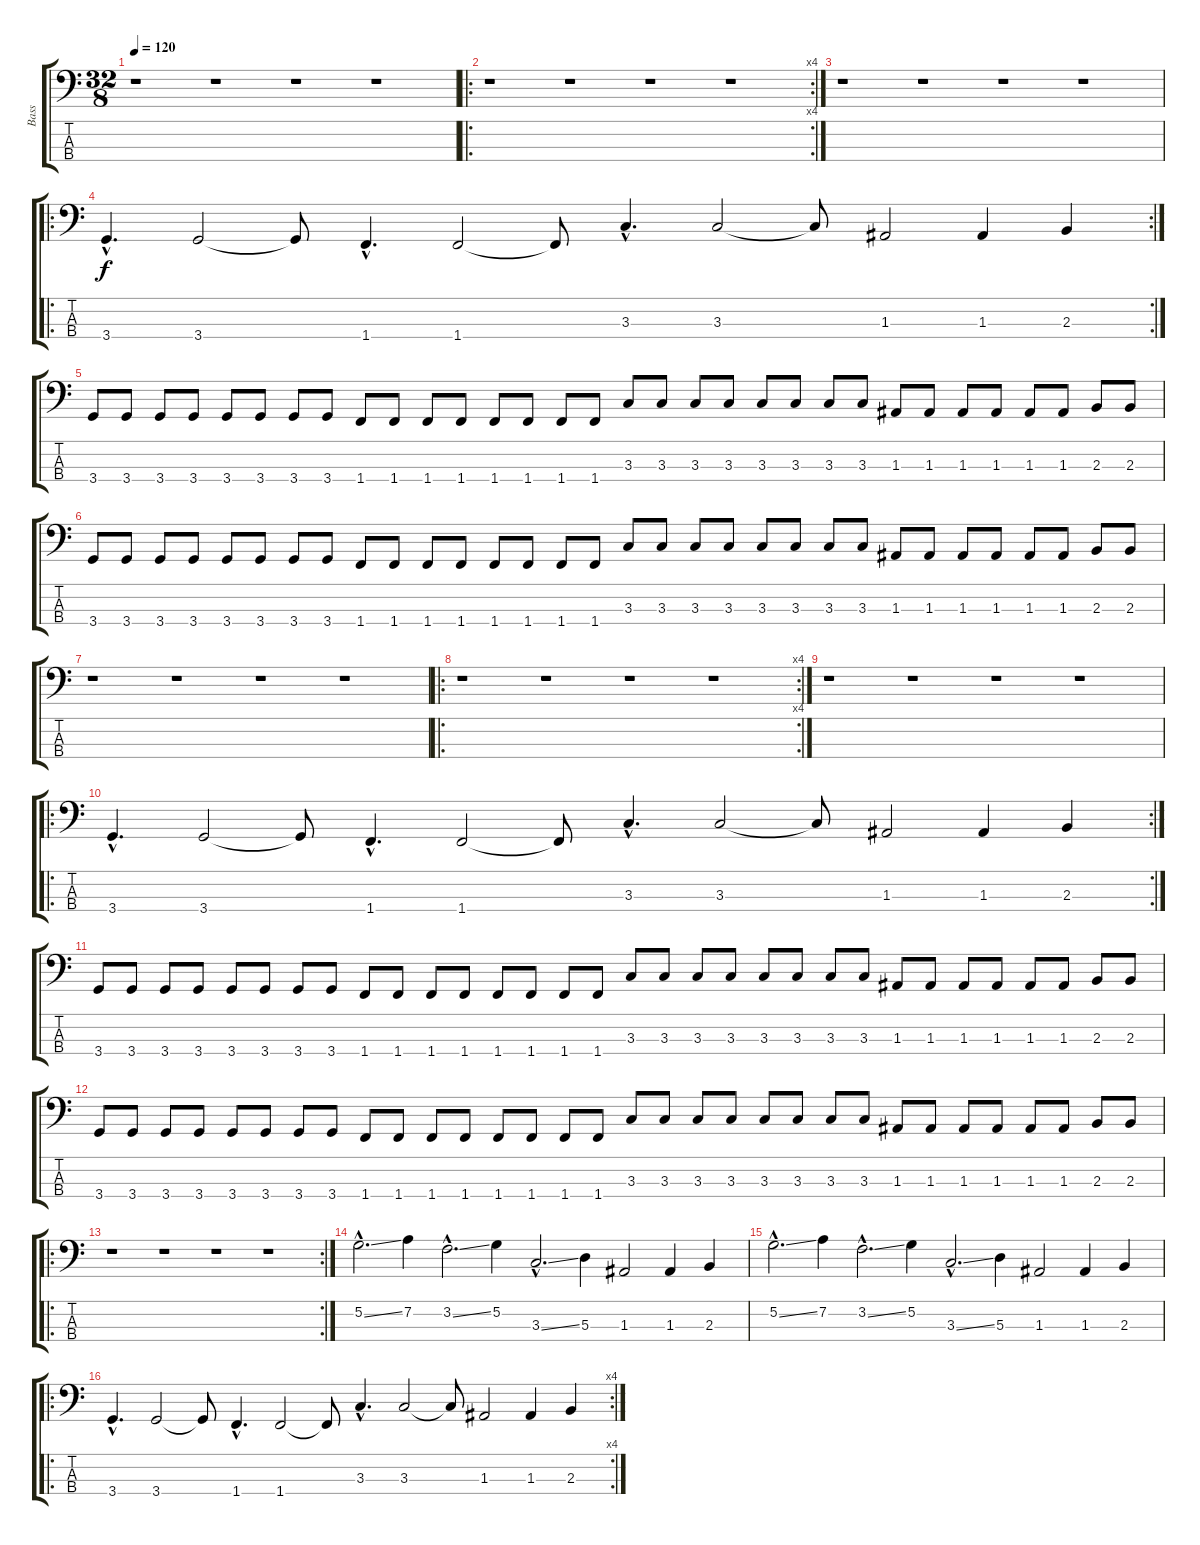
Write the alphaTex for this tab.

\track ("Bass" "Bass") {instrument electricbassfinger}
\staff {score tabs}
\tuning (G2 D2 A1 E1) {hide}
\ts (32 8)
\tempo 120
\clef f4
\ks c
r.1{dy f instrument electricbassfinger} r.1 r.1 r.1 |
\ro
\rc 4
r.1 r.1 r.1 r.1 |
r.1 r.1 r.1 r.1 |
\ro
\rc 2
3.4{hac}.4{d} 3.4.2 3.4{t}.8 1.4{hac}.4{d} 1.4.2 1.4{t}.8 3.3{hac}.4{d} 3.3.2 3.3{t}.8 1.3.2 1.3.4 2.3.4 |
3.4.8 3.4.8 3.4.8 3.4.8 3.4.8 3.4.8 3.4.8 3.4.8 1.4.8 1.4.8 1.4.8 1.4.8 1.4.8 1.4.8 1.4.8 1.4.8 3.3.8 3.3.8 3.3.8 3.3.8 3.3.8 3.3.8 3.3.8 3.3.8 1.3.8 1.3.8 1.3.8 1.3.8 1.3.8 1.3.8 2.3.8 2.3.8 |
3.4.8 3.4.8 3.4.8 3.4.8 3.4.8 3.4.8 3.4.8 3.4.8 1.4.8 1.4.8 1.4.8 1.4.8 1.4.8 1.4.8 1.4.8 1.4.8 3.3.8 3.3.8 3.3.8 3.3.8 3.3.8 3.3.8 3.3.8 3.3.8 1.3.8 1.3.8 1.3.8 1.3.8 1.3.8 1.3.8 2.3.8 2.3.8 |
r.1 r.1 r.1 r.1 |
\ro
\rc 4
r.1 r.1 r.1 r.1 |
r.1 r.1 r.1 r.1 |
\ro
\rc 2
3.4{hac}.4{d} 3.4.2 3.4{t}.8 1.4{hac}.4{d} 1.4.2 1.4{t}.8 3.3{hac}.4{d} 3.3.2 3.3{t}.8 1.3.2 1.3.4 2.3.4 |
3.4.8 3.4.8 3.4.8 3.4.8 3.4.8 3.4.8 3.4.8 3.4.8 1.4.8 1.4.8 1.4.8 1.4.8 1.4.8 1.4.8 1.4.8 1.4.8 3.3.8 3.3.8 3.3.8 3.3.8 3.3.8 3.3.8 3.3.8 3.3.8 1.3.8 1.3.8 1.3.8 1.3.8 1.3.8 1.3.8 2.3.8 2.3.8 |
3.4.8 3.4.8 3.4.8 3.4.8 3.4.8 3.4.8 3.4.8 3.4.8 1.4.8 1.4.8 1.4.8 1.4.8 1.4.8 1.4.8 1.4.8 1.4.8 3.3.8 3.3.8 3.3.8 3.3.8 3.3.8 3.3.8 3.3.8 3.3.8 1.3.8 1.3.8 1.3.8 1.3.8 1.3.8 1.3.8 2.3.8 2.3.8 |
\ro
\rc 2
r.1 r.1 r.1 r.1 |
5.2{ss hac}.2{d} 7.2.4 3.2{ss hac}.2{d} 5.2.4 3.3{ss hac}.2{d} 5.3.4 1.3.2 1.3.4 2.3.4 |
5.2{ss hac}.2{d} 7.2.4 3.2{ss hac}.2{d} 5.2.4 3.3{ss hac}.2{d} 5.3.4 1.3.2 1.3.4 2.3.4 |
\ro
\rc 4
3.4{hac}.4{d} 3.4.2 3.4{t}.8 1.4{hac}.4{d} 1.4.2 1.4{t}.8 3.3{hac}.4{d} 3.3.2 3.3{t}.8 1.3.2 1.3.4 2.3.4
